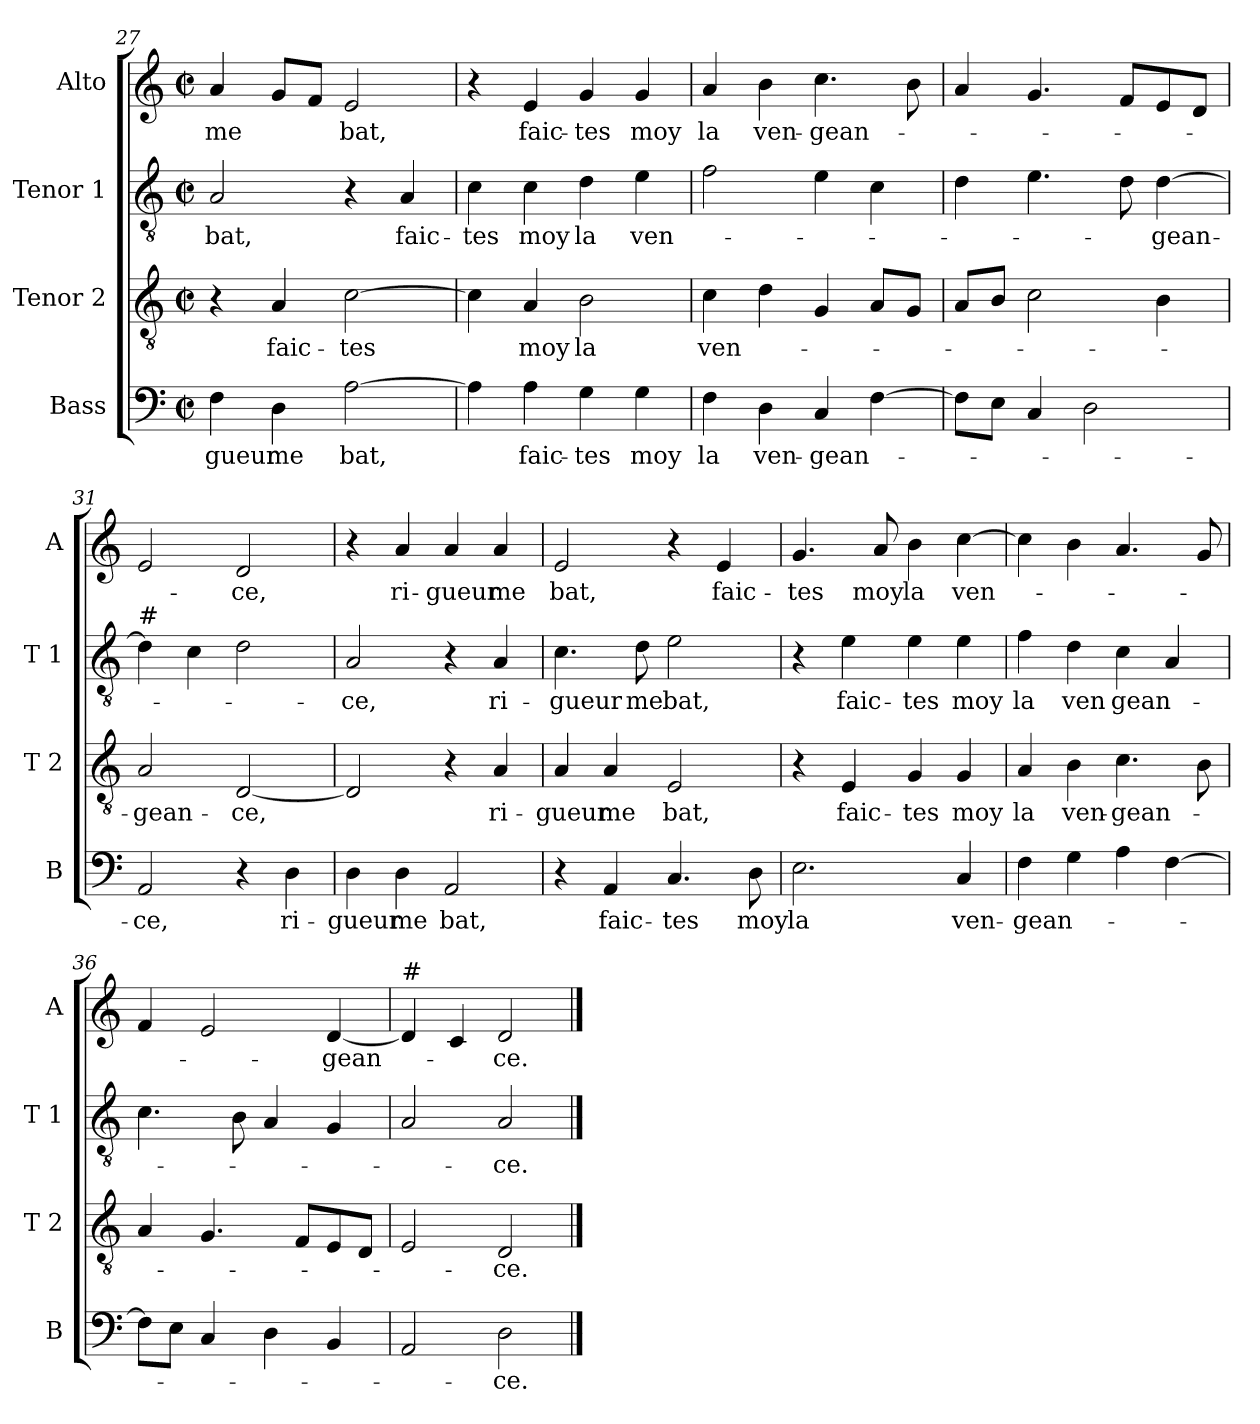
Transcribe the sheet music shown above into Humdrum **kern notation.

**kern	**text	**kern	**text	**kern	**text	**kern	**text
*part4	*part4	*part3	*part3	*part2	*part2	*part1	*part1
*staff4	*staff4	*staff3	*staff3	*staff2	*staff2	*staff1	*staff1
*I"Bass	*	*I"Tenor 2	*	*I"Tenor 1	*	*I"Alto	*
*I'B	*	*I'T 2	*	*I'T 1	*	*I'A	*
*clefF4	*	*clefGv2	*	*clefGv2	*	*clefG2	*
*k[]	*	*k[]	*	*k[]	*	*k[]	*
*C:	*	*C:	*	*C:	*	*C:	*
*M2/2	*	*M2/2	*	*M2/2	*	*M2/2	*
*met(c|)	*	*met(c|)	*	*met(c|)	*	*met(c|)	*
=27	=27	=27	=27	=27	=27	=27	=27
!	!LO:LY:b	!	!	!	!LO:LY:b	!	!LO:LY:b
4F\	-gueur	4r	.	2A/	bat,	4a/	me
!	!LO:LY:b	!	!LO:LY:b	!	!	!	!
4D\	me	4A/	faic-	.	.	8g/L	.
.	.	.	.	.	.	8f/J	.
!	!LO:LY:b	!	!LO:LY:b	!	!	!	!LO:LY:b
[2A\	bat,	[2c\	-tes	4r	.	2e/	bat,
!	!	!	!	!	!LO:LY:b	!	!
.	.	.	.	4A/	faic-	.	.
=28	=28	=28	=28	=28	=28	=28	=28
!	!	!	!	!	!LO:LY:b	!	!
4A\]	.	4c\]	.	4c\	-tes	4r	.
!	!LO:LY:b	!	!LO:LY:b	!	!LO:LY:b	!	!LO:LY:b
4A\	faic-	4A/	moy	4c\	moy	4e/	faic-
!	!LO:LY:b	!	!LO:LY:b	!	!LO:LY:b	!	!LO:LY:b
4G\	-tes	2B\	la	4d\	la	4g/	-tes
!	!LO:LY:b	!	!	!	!LO:LY:b	!	!LO:LY:b
4G\	moy	.	.	4e\	ven-	4g/	moy
!!LO:LB:g=z
=29	=29	=29	=29	=29	=29	=29	=29
!	!LO:LY:b	!	!LO:LY:b	!	!	!	!LO:LY:b
4F\	la	4c\	ven-	2f\	.	4a/	la
!	!LO:LY:b	!	!	!	!	!	!LO:LY:b
4D\	ven-	4d\	.	.	.	4b\	ven-
!	!LO:LY:b	!	!	!	!	!	!LO:LY:b
4C/	-gean-	4G/	.	4e\	.	4.cc\	-gean-
[4F\	.	8A/L	.	4c\	.	.	.
.	.	8G/J	.	.	.	8b\	.
=30	=30	=30	=30	=30	=30	=30	=30
8F\L]	.	8A/L	.	4d\	.	4a/	.
8E\J	.	8B/J	.	.	.	.	.
4C/	.	2c\	.	4.e\	.	4.g/	.
2D\	.	.	.	.	.	.	.
.	.	.	.	8d\	.	8f/L	.
!	!	!	!	!	!LO:LY:b	!	!
.	.	4B\	.	[4d\	-gean-	8e/	.
.	.	.	.	.	.	8d/J	.
=31	=31	=31	=31	=31	=31	=31	=31
!	!	!	!	!LO:TX:a:t=#	!	!	!
!	!LO:LY:b	!	!LO:LY:b	!	!	!	!
2AA/	-ce,	2A/	-gean-	4d\]	.	2e/	.
.	.	.	.	4c\	.	.	.
!	!	!	!LO:LY:b	!	!	!	!LO:LY:b
4r	.	[2D/	-ce,	2d\	.	2d/	-ce,
!	!LO:LY:b	!	!	!	!	!	!
4D\	ri-	.	.	.	.	.	.
=32	=32	=32	=32	=32	=32	=32	=32
!	!LO:LY:b	!	!	!	!LO:LY:b	!	!
4D\	-gueur	2D/]	.	2A/	-ce,	4r	.
!	!LO:LY:b	!	!	!	!	!	!LO:LY:b
4D\	me	.	.	.	.	4a/	ri-
!	!LO:LY:b	!	!	!	!	!	!LO:LY:b
2AA/	bat,	4r	.	4r	.	4a/	-gueur
!	!	!	!LO:LY:b	!	!LO:LY:b	!	!LO:LY:b
.	.	4A/	ri-	4A/	ri-	4a/	me
!!LO:LB:g=z
=33	=33	=33	=33	=33	=33	=33	=33
!	!	!	!LO:LY:b	!	!LO:LY:b	!	!LO:LY:b
4r	.	4A/	-gueur	4.c\	-gueur	2e/	bat,
!	!LO:LY:b	!	!LO:LY:b	!	!	!	!
4AA/	faic-	4A/	me	.	.	.	.
!	!	!	!	!	!LO:LY:b	!	!
.	.	.	.	8d\	me	.	.
!	!LO:LY:b	!	!LO:LY:b	!	!LO:LY:b	!	!
4.C/	-tes	2E/	bat,	2e\	bat,	4r	.
!	!	!	!	!	!	!	!LO:LY:b
.	.	.	.	.	.	4e/	faic-
!	!LO:LY:b	!	!	!	!	!	!
8D\	moy	.	.	.	.	.	.
=34	=34	=34	=34	=34	=34	=34	=34
!	!LO:LY:b	!	!	!	!	!	!LO:LY:b
2.E\	la	4r	.	4r	.	4.g/	-tes
!	!	!	!LO:LY:b	!	!LO:LY:b	!	!
.	.	4E/	faic-	4e\	faic-	.	.
!	!	!	!	!	!	!	!LO:LY:b
.	.	.	.	.	.	8a/	moy
!	!	!	!LO:LY:b	!	!LO:LY:b	!	!LO:LY:b
.	.	4G/	-tes	4e\	-tes	4b\	la
!	!LO:LY:b	!	!LO:LY:b	!	!LO:LY:b	!	!LO:LY:b
4C/	ven-	4G/	moy	4e\	moy	[4cc\	ven-
=35	=35	=35	=35	=35	=35	=35	=35
!	!LO:LY:b	!	!LO:LY:b	!	!LO:LY:b	!	!
4F\	-gean-	4A/	la	4f\	la	4cc\]	.
!	!	!	!LO:LY:b	!	!LO:LY:b	!	!
4G\	.	4B\	ven-	4d\	ven	4b\	.
!	!	!	!LO:LY:b	!	!LO:LY:b	!	!
4A\	.	4.c\	-gean-	4c\	gean-	4.a/	.
[4F\	.	.	.	4A/	.	.	.
.	.	8B\	.	.	.	8g/	.
=36	=36	=36	=36	=36	=36	=36	=36
8F\L]	.	4A/	.	4.c\	.	4f/	.
8E\J	.	.	.	.	.	.	.
4C/	.	4.G/	.	.	.	2e/	.
.	.	.	.	8B\	.	.	.
4D\	.	.	.	4A/	.	.	.
.	.	8F/L	.	.	.	.	.
!	!	!	!	!	!	!	!LO:LY:b
4BB/	.	8E/	.	4G/	.	[4d/	-gean-
.	.	8D/J	.	.	.	.	.
=37	=37	=37	=37	=37	=37	=37	=37
!	!	!	!	!	!	!LO:TX:a:t=#	!
2AA/	.	2E/	.	2A/	.	4d/]	.
.	.	.	.	.	.	4c/	.
!	!LO:LY:b	!	!LO:LY:b	!	!LO:LY:b	!	!LO:LY:b
2D\	-ce.	2D/	-ce.	2A/	-ce.	2d/	-ce.
==	==	==	==	==	==	==	==
*-	*-	*-	*-	*-	*-	*-	*-
